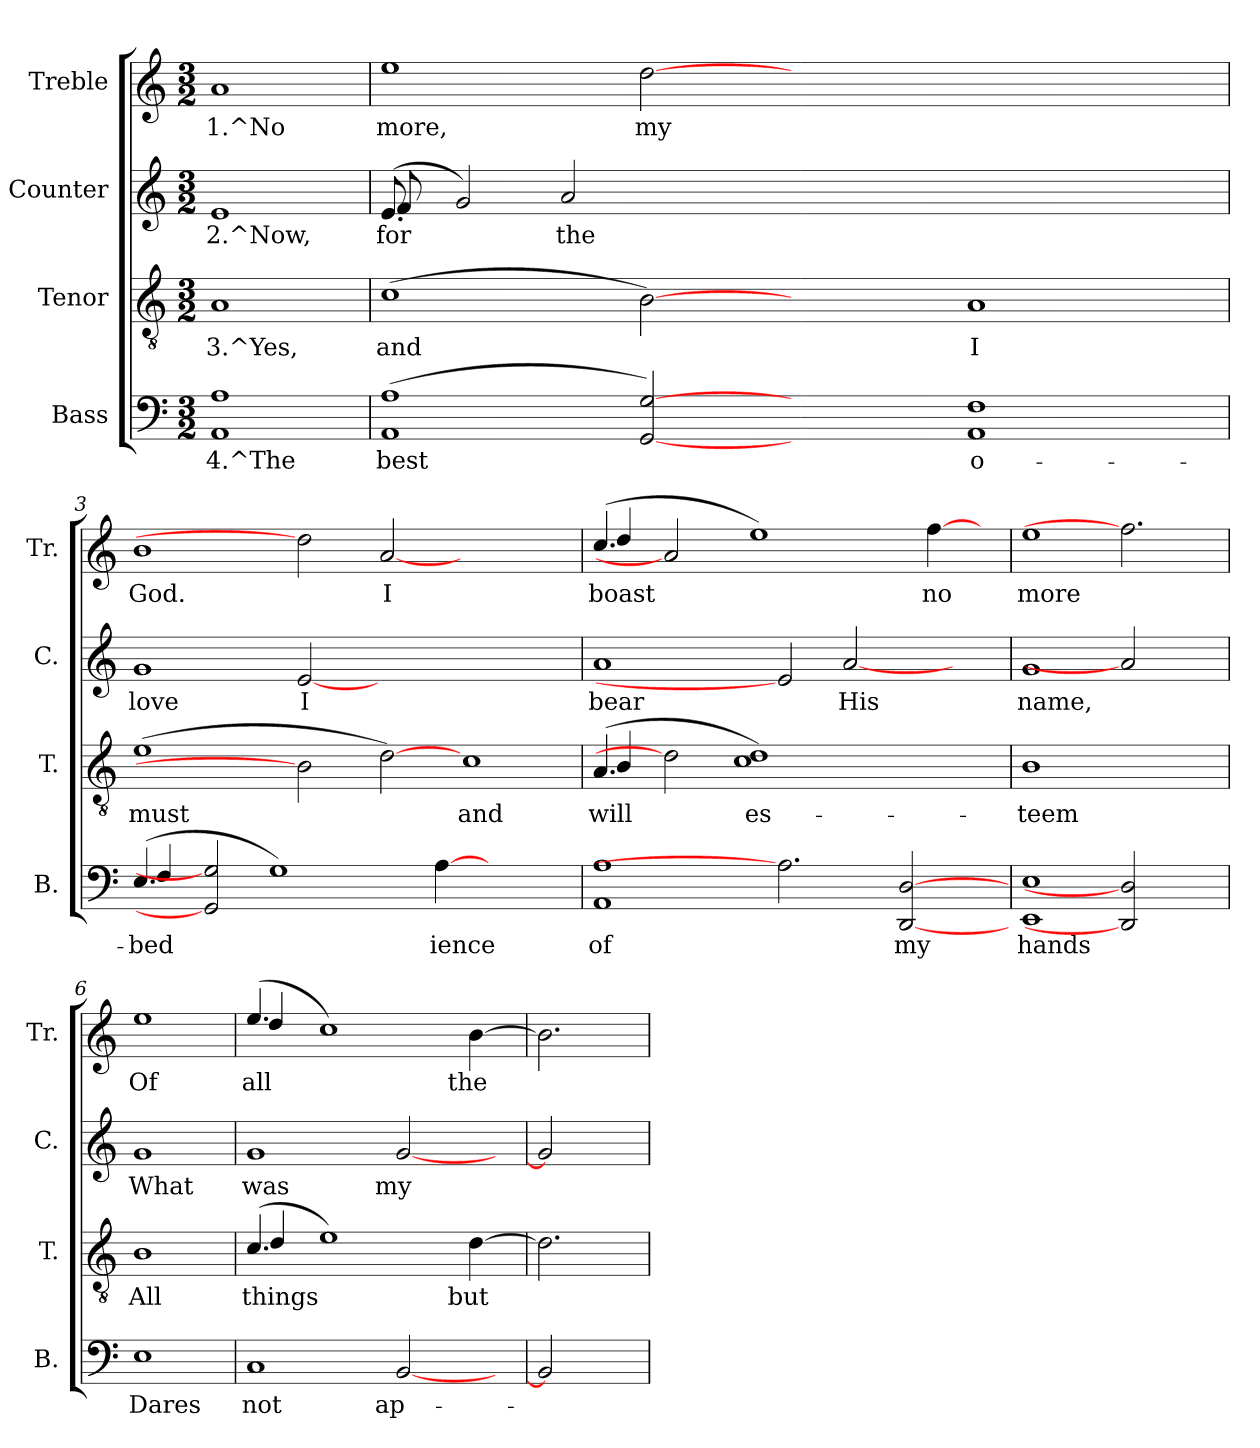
**kern	**text	**kern	**text	**kern	**text	**kern	**text
*part4	*part4	*part3	*part3	*part2	*part2	*part1	*part1
*staff4	*staff4	*staff3	*staff3	*staff2	*staff2	*staff1	*staff1
*I"Bass	*	*I"Tenor	*	*I"Counter	*	*I"Treble	*
*I'B.	*	*I'T.	*	*I'C.	*	*I'Tr.	*
!!LO:PB:g=z
*stria5	*	*stria5	*	*stria5	*	*stria5	*
*clefF4	*	*clefGv2	*	*clefG2	*	*clefG2	*
*k[]	*	*k[]	*	*k[]	*	*k[]	*
*C:	*	*C:	*	*C:	*	*C:	*
*M3/2	*	*M3/2	*	*M3/2	*	*M3/2	*
=1	=1	=1	=1	=1	=1	=1	=1
!	!LO:LY:b:rj	!	!LO:LY:b:rj	!	!LO:LY:b:rj	!	!LO:LY:b:rj
1A 1AA	4.^The	1A	3.^Yes,	1e	2.^Now,	1a	1.^No
=2	=2	=2	=2	=2	=2	=2	=2
!	!LO:LY:b:rj	!	!LO:LY:b:rj	!	!LO:LY:b:rj	!	!LO:LY:b:rj
*	*	*	*	*^	*	*	*
(>1A 1AA	best	(>1c	and	(<8.e/	8f/	for	1ee	more,
.	.	.	.	.	1ryy	.	.	.
!	!	!	!	!	!	!LO:LY:b:rj	!	!
.	.	.	.	2g/)	.	.	.	.
!	!	!	!	!	!	!LO:LY:b:rj	!	!
.	.	.	.	2a/	.	the	.	.
!	!LO:LY:b:rj	!	!LO:LY:b:rj	!	!	!	!	!LO:LY:b:rj
[2G [2GG)	.	[2B)	.	.	.	.	[2dd	my
.	.	.	.	.	2ryy	.	.	.
.	.	.	.	1ryy	.	.	.	.
2ryy	.	2ryy	.	.	.	.	1.ryy	.
.	.	.	.	.	4ryy	.	.	.
.	.	.	.	.	16ryy	.	.	.
.	.	.	.	.	1ryy	.	.	.
!	!LO:LY:b:rj	!	!LO:LY:b:rj	!	!	!	!	!
1F 1AA	o-	1A	I	.	.	.	.	.
.	.	.	.	2ryy	.	.	.	.
.	.	.	.	4ryy	.	.	.	.
.	.	.	.	16ryy	16ryy	.	.	.
=3	=3	=3	=3	=3	=3	=3	=3	=3
*^	*	*	*	*	*	*	*	*
!	!	!LO:LY:b:rj	!	!LO:LY:b:rj	!	!	!LO:LY:b:rj	!	!LO:LY:b:rj
*	*	*	*	*	*v	*v	*	*	*
(>4.E/	4F/	-bed-	(>1e	must	1g	love	1b	God.
.	2..ryy	.	.	.	.	.	.	.
2G] 2GG]	.	.	.	.	.	.	.	.
!	!	!LO:LY:b:rj	!	!	!	!	!	!
1G)	.	--	.	.	.	.	.	.
!	!	!	!	!	!	!LO:LY:b:rj	!	!
.	.	.	2B]	.	[2e	I	2dd]	.
.	1...ryy	.	.	.	.	.	.	.
!	!	!	!	!LO:LY:b:rj	!	!	!	!LO:LY:b:rj
.	.	.	[2d)	.	1.ryy	.	[2a	I
!	!	!LO:LY:b:rj	!	!	!	!	!	!
[4A	.	-ience	.	.	.	.	.	.
!	!	!	!	!LO:LY:b:rj	!	!	!	!
.	.	.	1c	and	.	.	1ryy	.
2..ryy	.	.	.	.	.	.	.	.
*v	*v	*	*	*	*	*	*	*
=4	=4	=4	=4	=4	=4	=4	=4
!	!LO:LY:b:rj	!	!LO:LY:b:rj	!	!LO:LY:b:rj	!	!LO:LY:b:rj
*	*	*^	*	*	*	*^	*
1A 1AA	of	(>4.A/	4B/	will	1a	bear	(>4.cc/	4dd/	boast
.	.	.	4.ryy	.	.	.	.	8ryy	.
.	.	2d]	.	.	.	.	2a]	1...ryy	.
.	.	.	1ryy	.	.	.	.	.	.
!	!	!	!	!LO:LY:b:rj	!	!	!	!	!LO:LY:b:rj
.	.	1c 1d)	.	es-	.	.	1ee)	.	.
2.A]	.	.	.	.	2e]	.	.	.	.
!	!	!	!	!	!	!LO:LY:b:rj	!	!	!
.	.	.	.	.	[2a	His	.	.	.
.	.	.	2ryy	.	.	.	.	.	.
!	!LO:LY:b:rj	!	!	!	!	!	!	!	!
[2D [2DD	my	.	.	.	.	.	.	.	.
!	!	!	!	!	!	!	!	!	!LO:LY:b:rj
.	.	4.ryy	.	.	.	.	[4ff	.	no
.	.	.	.	.	4ryy	.	.	.	.
.	.	.	8ryy	.	.	.	8ryy	.	.
*	*	*	*	*	*	*	*v	*v	*
=5	=5	=5	=5	=5	=5	=5	=5	=5
!	!LO:LY:b:rj	!	!	!LO:LY:b:rj	!	!LO:LY:b:rj	!	!LO:LY:b:rj
*	*	*v	*v	*	*	*	*	*
1E 1EE	hands	1B	-teem	1g	name,	1ee	more
2D] 2DD]	.	2.ryy	.	2a]	.	2.ff]	.
4ryy	.	.	.	4ryy	.	.	.
=6	=6	=6	=6	=6	=6	=6	=6
!	!LO:LY:b:rj	!	!LO:LY:b:rj	!	!LO:LY:b:rj	!	!LO:LY:b:rj
1E	Dares	1B	All	1g	What	1ee	Of
=7	=7	=7	=7	=7	=7	=7	=7
!	!LO:LY:b:rj	!	!LO:LY:b:rj	!	!LO:LY:b:rj	!	!LO:LY:b:rj
*	*	*^	*	*	*	*^	*
1C	not	(>4.c/	4d/	things	1g	was	(>4.ee/	4dd/	all
.	.	.	1ryy	.	.	.	.	1ryy	.
!	!	!	!	!LO:LY:b:rj	!	!	!	!	!LO:LY:b:rj
.	.	1e)	.	.	.	.	1cc)	.	.
!	!LO:LY:b:rj	!	!	!	!	!LO:LY:b:rj	!	!	!
[2BB	ap-	.	.	.	[2g	my	.	.	.
.	.	.	4.ryy	.	.	.	.	4.ryy	.
!	!	!	!	!LO:LY:b:rj	!	!	!	!	!LO:LY:b:rj
.	.	[4d	.	but	.	.	[4b	.	the
8ryy	.	.	.	.	8ryy	.	.	.	.
*	*	*v	*v	*	*	*	*v	*v	*
=8	=8	=8	=8	=8	=8	=8	=8
2BB]	.	2.d]	.	2g]	.	2.b]	.
4ryy	.	.	.	4ryy	.	.	.
=	=	=	=	=	=	=	=
*-	*-	*-	*-	*-	*-	*-	*-
